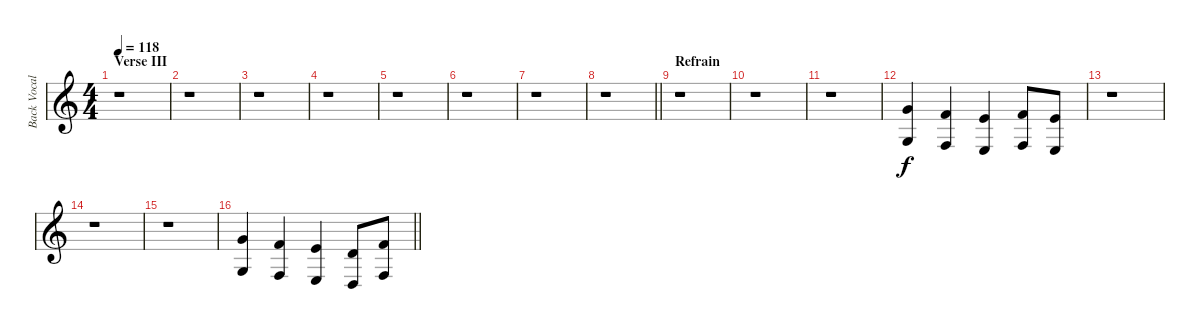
\track ("Back Vocals" "Back Vocal") {instrument fx7echoes}
\staff {score}
\tuning (E4 B3 G3 D3 A2 E2) {hide}
\ts (4 4)
\section ("" "Verse III")
\tempo 118
\clef g2
\ks c
r.1{dy f} |
r.1 |
r.1 |
r.1 |
r.1 |
r.1 |
r.1 |
\barLineRight lightlight
r.1 |
\section ("" "Refrain")
r.1 |
r.1 |
r.1 |
(3.1 0.3).4{volume 11 instrument fx7echoes} (1.1 3.4).4 (0.1 2.4).4 (1.1 3.4).8 (0.1 2.4).8 |
r.1 |
r.1 |
r.1 |
\barLineRight lightlight
(3.1 0.3).4 (1.1 3.4).4 (0.1 2.4).4 (3.2 0.4).8 (1.1 3.4).8
